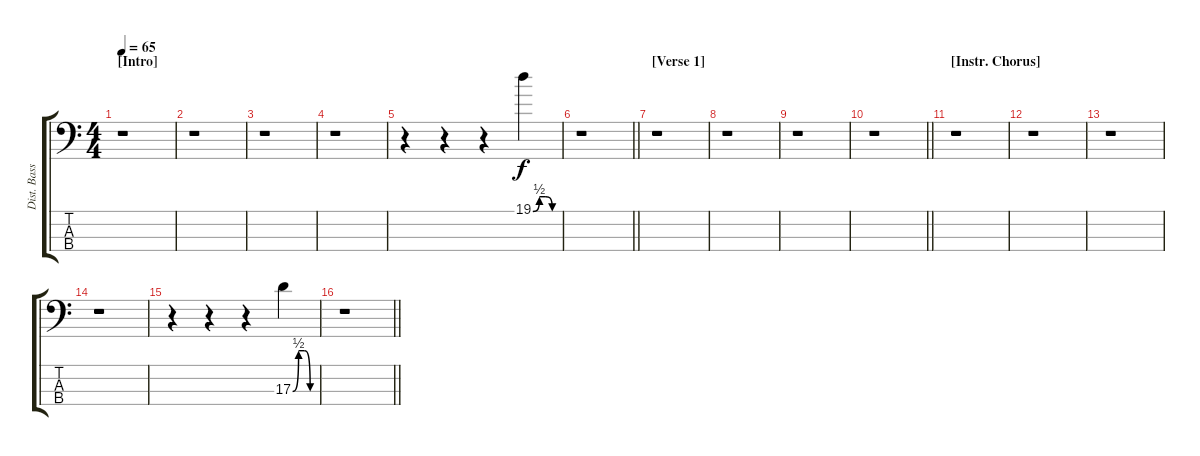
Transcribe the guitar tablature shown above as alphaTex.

\track ("Dist. Bass (Lake)" "Dist. Bass") {instrument distortionguitar}
\staff {score tabs}
\tuning (G2 D2 A1 E1) {hide}
\ts (4 4)
\section ("" "[Intro]")
\tempo 65
\clef f4
\ks c
r.1{dy f instrument distortionguitar} |
r.1 |
r.1 |
r.1 |
r.4 r.4 r.4 19.1{be (custom 0 0 15 2 30 2 45 0 60 0)}.4 |
\barLineRight lightlight
r.1 |
\section ("" "[Verse 1]")
r.1 |
r.1 |
r.1 |
\barLineRight lightlight
r.1 |
\section ("" "[Instr. Chorus]")
r.1 |
r.1 |
r.1 |
r.1 |
r.4 r.4 r.4 17.3{be (custom 0 0 15 2 30 2 45 0 60 0)}.4 |
\barLineRight lightlight
r.1
